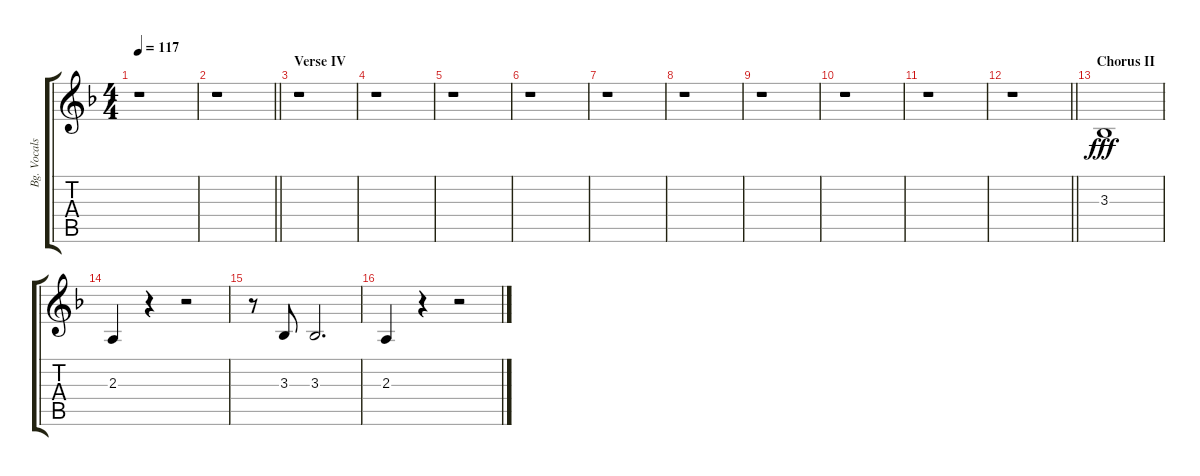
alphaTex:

\track ("Bg. Vocals" "Bg. Vocals") {instrument choiraahs}
\staff {score tabs}
\tuning (E4 B3 G3 D3 A2 E2) {hide}
\ts (4 4)
\tempo 117
\clef g2
\ks f
r.1{dy f} |
\barLineRight lightlight
r.1 |
\section ("" "Verse IV")
r.1 |
r.1 |
r.1 |
r.1 |
r.1 |
r.1 |
r.1 |
r.1 |
r.1 |
\barLineRight lightlight
r.1 |
\section ("" "Chorus II")
3.3.1{dy fff} |
2.3.4 r.4 r.2 |
r.8 3.3.8 3.3.2{d} |
2.3.4 r.4 r.2
